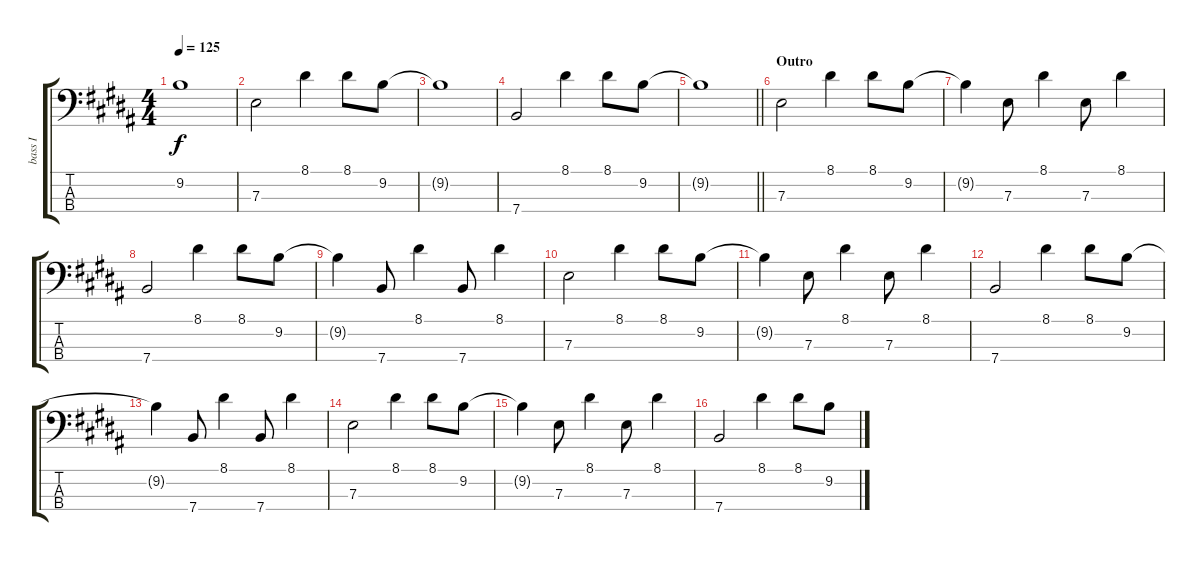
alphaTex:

\track ("bass I" "bass I") {instrument electricbasspick}
\staff {score tabs}
\tuning (G2 D2 A1 E1) {hide}
\ts (4 4)
\tempo 125
\clef f4
\ks b
9.2{t}.1{dy f} |
7.3.2 8.1.4 8.1.8 9.2.8 |
9.2{t}.1 |
7.4.2 8.1.4 8.1.8 9.2.8 |
\barLineRight lightlight
9.2{t}.1 |
\section ("" "Outro")
7.3.2 8.1.4 8.1.8 9.2.8 |
9.2{t}.4 7.3.8 8.1.4 7.3.8 8.1.4 |
7.4.2 8.1.4 8.1.8 9.2.8 |
9.2{t}.4 7.4.8 8.1.4 7.4.8 8.1.4 |
7.3.2 8.1.4 8.1.8 9.2.8 |
9.2{t}.4 7.3.8 8.1.4 7.3.8 8.1.4 |
7.4.2 8.1.4 8.1.8 9.2.8 |
9.2{t}.4 7.4.8 8.1.4 7.4.8 8.1.4 |
7.3.2 8.1.4 8.1.8 9.2.8 |
9.2{t}.4 7.3.8 8.1.4 7.3.8 8.1.4 |
7.4.2 8.1.4 8.1.8 9.2.8
